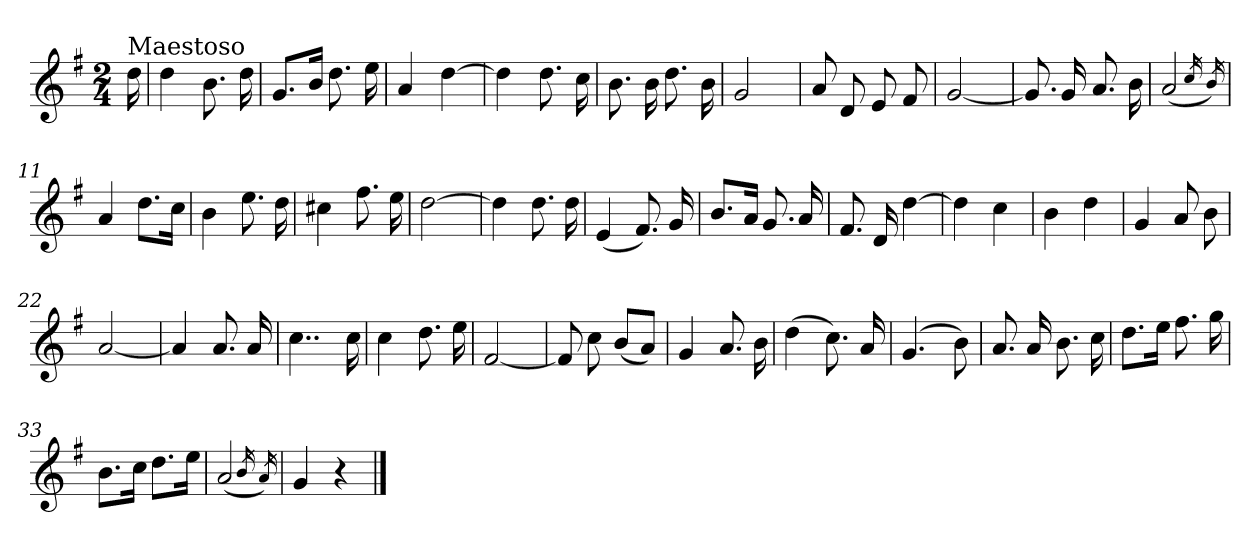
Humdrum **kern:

**kern
*part1
*staff1
*clefG2
*k[f#]
*G:
*M2/4
=
!LO:TX:a:t=Maestoso
16dd\
=1
4dd\
8.b\
16dd\
=2
8.g/L
16b/Jk
8.dd\
16ee\
=3
4a/
[4dd\
=4
4dd\]
8.dd\
16cc\
=5
8.b\
16b\
8.dd\
16b\
=6
2g/
=7
8a/
8d/
8e/
8f#/
=8
[2g/
!!LO:LB:g=z
=9
8.g/]
16g/
8.a/
16b\
=10
(<2a/
16qcc/
16qb/)
=11
4a/
8.dd\L
16cc\Jk
=12
4b\
8.ee\
16dd\
=13
4cc#X\
8.ff#\
16ee\
=14
[2dd\
=15
4dd\]
8.dd\
16dd\
=16
(<4e/
8.f#/)
16g/
=17
8.b/L
16a/Jk
8.g/
16a/
!!LO:LB:g=z
=18
8.f#/
16d/
[4dd\
=19
4dd\]
4cc\
=20
4b\
4dd\
=21
4g/
8a/
8b\
=22
[2a/
=23
4a/]
8.a/
16a/
=24
4..cc\
16cc\
=25
4cc\
8.dd\
16ee\
=26
[2f#/
=27
8f#/]
8cc\
(<8b/L
8a/J)
!!LO:LB:g=z
=28
4g/
8.a/
16b\
=29
(>4dd\
8.cc\)
16a/
=30
(>4.g/
8b\)
=31
8.a/
16a/
8.b\
16cc\
=32
8.dd\L
16ee\Jk
8.ff#\
16gg\
=33
8.b\L
16cc\Jk
8.dd\L
16ee\Jk
=34
(<2a/
16qb/
16qa/)
=35
4g/
4r
==
*-
